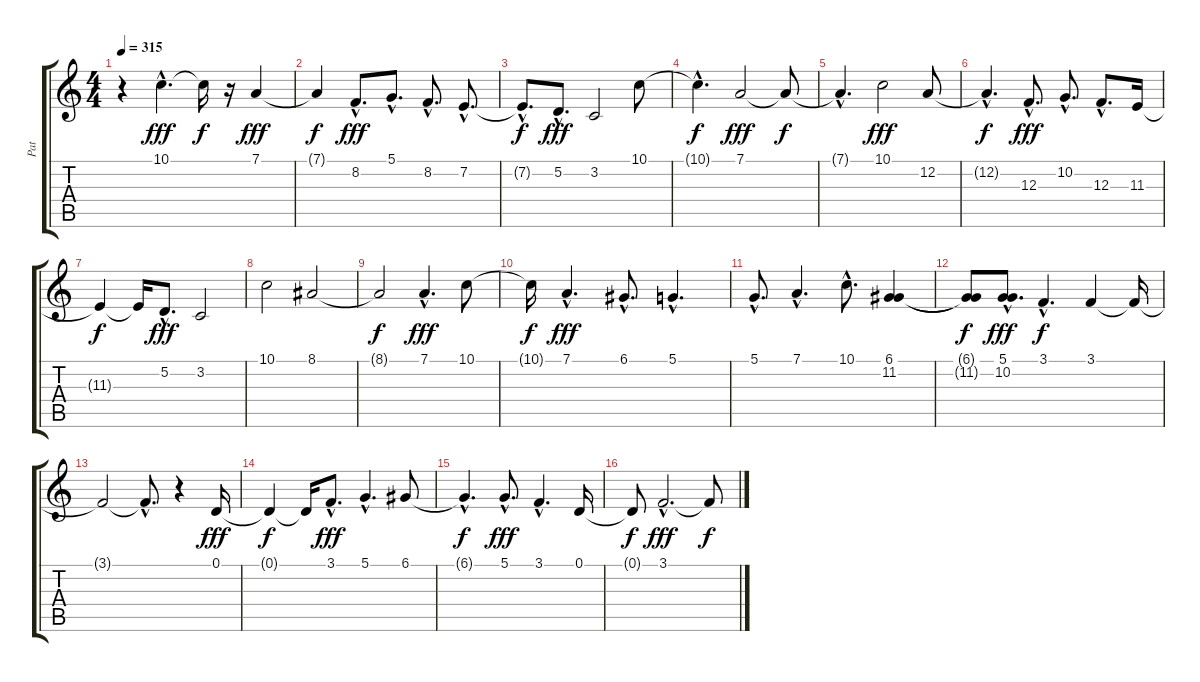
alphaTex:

\track ("Pat" "Pat") {instrument marimba}
\staff {score tabs}
\tuning (D4 A3 F3 C3 G2 C2) {hide}
\ts (4 4)
\tempo 315
\clef g2
\ks c
r.4{dy fff instrument marimba} 10.1{hac}.4{d} 10.1{t}.16{dy f} r.16 7.1.4{dy fff} |
7.1{t}.4{dy f} 8.2{hac}.8{d dy fff} 5.1{hac}.8{d} 8.2{hac}.8{d} 7.2{hac}.8{d} |
7.2{hac t}.8{d dy f} 5.2{hac}.8{d dy fff} 3.2.2 10.1.8 |
10.1{hac t}.4{d dy f} 7.1.2{dy fff} 7.1{t}.8{dy f} |
7.1{hac t}.4{d} 10.1.2{dy fff} 12.2.8 |
12.2{hac t}.4{d dy f} 12.3{hac}.8{d dy fff} 10.2{hac}.8{d} 12.3{hac}.8{d} 11.3.16 |
11.3{t}.4{dy f} 11.3{t}.16 5.2{hac}.8{d dy fff} 3.2.2 |
10.1.2 8.1.2 |
8.1{t}.2{dy f} 7.1{hac}.4{d dy fff} 10.1.8 |
10.1{t}.16{dy f} 7.1{hac}.4{d dy fff} 6.1{hac}.8{d} 5.1{hac}.4{d} |
5.1{hac}.8{d} 7.1{hac}.4{d} 10.1{hac}.8{d} (6.1 11.2).4 |
(6.1{t} 11.2{t}).8{dy f} (5.1{hac} 10.2{hac}).8{d dy fff} 3.1{hac}.4{d dy f} 3.1.4 3.1{t}.16 |
3.1{t}.2 3.1{hac t}.8{d} r.4 0.1.16{dy fff} |
0.1{t}.4{dy f} 0.1{t}.16 3.1{hac}.8{d dy fff} 5.1{hac}.4{d} 6.1.8 |
6.1{hac t}.4{d dy f} 5.1{hac}.8{d dy fff} 3.1{hac}.4{d} 0.1.16 |
0.1{t}.8{dy f} 3.1{hac}.2{d dy fff} 3.1{t}.8{dy f}
